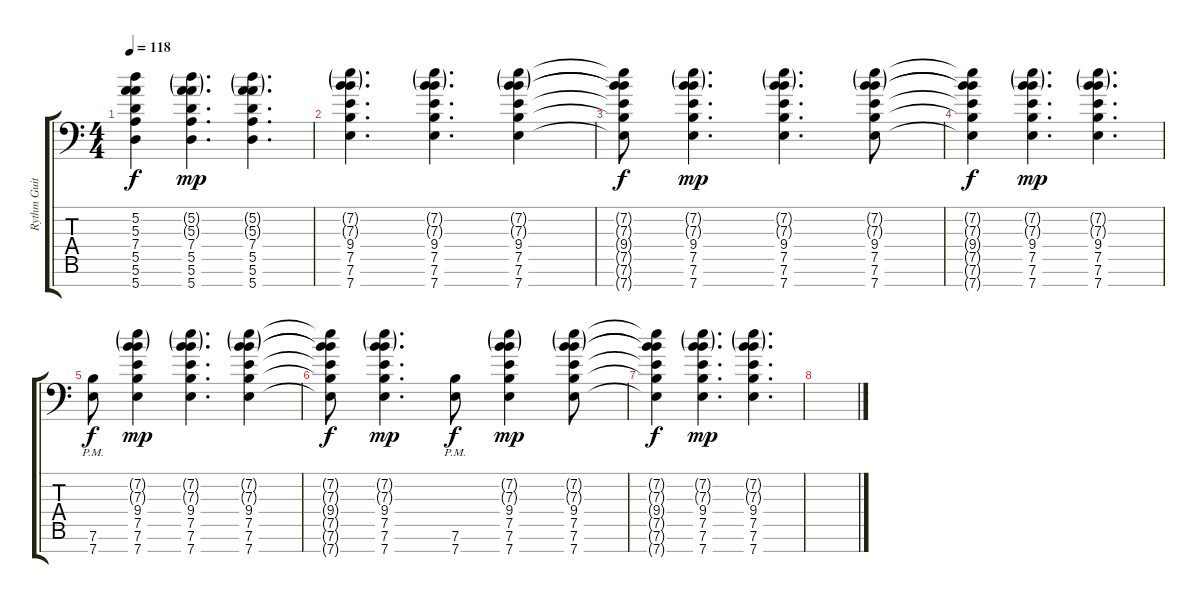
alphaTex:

\track ("Rythm Guitar #2" "Rythm Guit") {instrument distortionguitar}
\staff {score tabs}
\tuning (D4 A3 E3 D3 A2 E2 A1) {hide}
\ts (4 4)
\tempo 118
\clef f4
\ks c
(5.2{t} 5.3{t} 7.4{t} 5.5{t} 5.6{t} 5.7{t}).4{dy f} (5.2{g} 5.3{g} 7.4 5.5 5.6 5.7).4{d dy mp} (5.2{g} 5.3{g} 7.4 5.5 5.6 5.7).4{d} |
(7.2{g} 7.3{g} 9.4 7.5 7.6 7.7).4{d} (7.2{g} 7.3{g} 9.4 7.5 7.6 7.7).4{d} (7.2{g} 7.3{g} 9.4 7.5 7.6 7.7).4 |
(7.2{t} 7.3{t} 9.4{t} 7.5{t} 7.6{t} 7.7{t}).8{dy f} (7.2{g} 7.3{g} 9.4 7.5 7.6 7.7).4{d dy mp} (7.2{g} 7.3{g} 9.4 7.5 7.6 7.7).4{d} (7.2{g} 7.3{g} 9.4 7.5 7.6 7.7).8 |
(7.2{t} 7.3{t} 9.4{t} 7.5{t} 7.6{t} 7.7{t}).4{dy f} (7.2{g} 7.3{g} 9.4 7.5 7.6 7.7).4{d dy mp} (7.2{g} 7.3{g} 9.4 7.5 7.6 7.7).4{d} |
(7.6{pm} 7.7{pm}).8{dy f} (7.2{g} 7.3{g} 9.4 7.5 7.6 7.7).4{dy mp} (7.2{g} 7.3{g} 9.4 7.5 7.6 7.7).4{d} (7.2{g} 7.3{g} 9.4 7.5 7.6 7.7).4 |
(7.2{t} 7.3{t} 9.4{t} 7.5{t} 7.6{t} 7.7{t}).8{dy f} (7.2{g} 7.3{g} 9.4 7.5 7.6 7.7).4{d dy mp} (7.6{pm} 7.7{pm}).8{dy f} (7.2{g} 7.3{g} 9.4 7.5 7.6 7.7).4{dy mp} (7.2{g} 7.3{g} 9.4 7.5 7.6 7.7).8 |
(7.2{t} 7.3{t} 9.4{t} 7.5{t} 7.6{t} 7.7{t}).4{dy f} (7.2{g} 7.3{g} 9.4 7.5 7.6 7.7).4{d dy mp} (7.2{g} 7.3{g} 9.4 7.5 7.6 7.7).4{d} |
\section ("" "")
